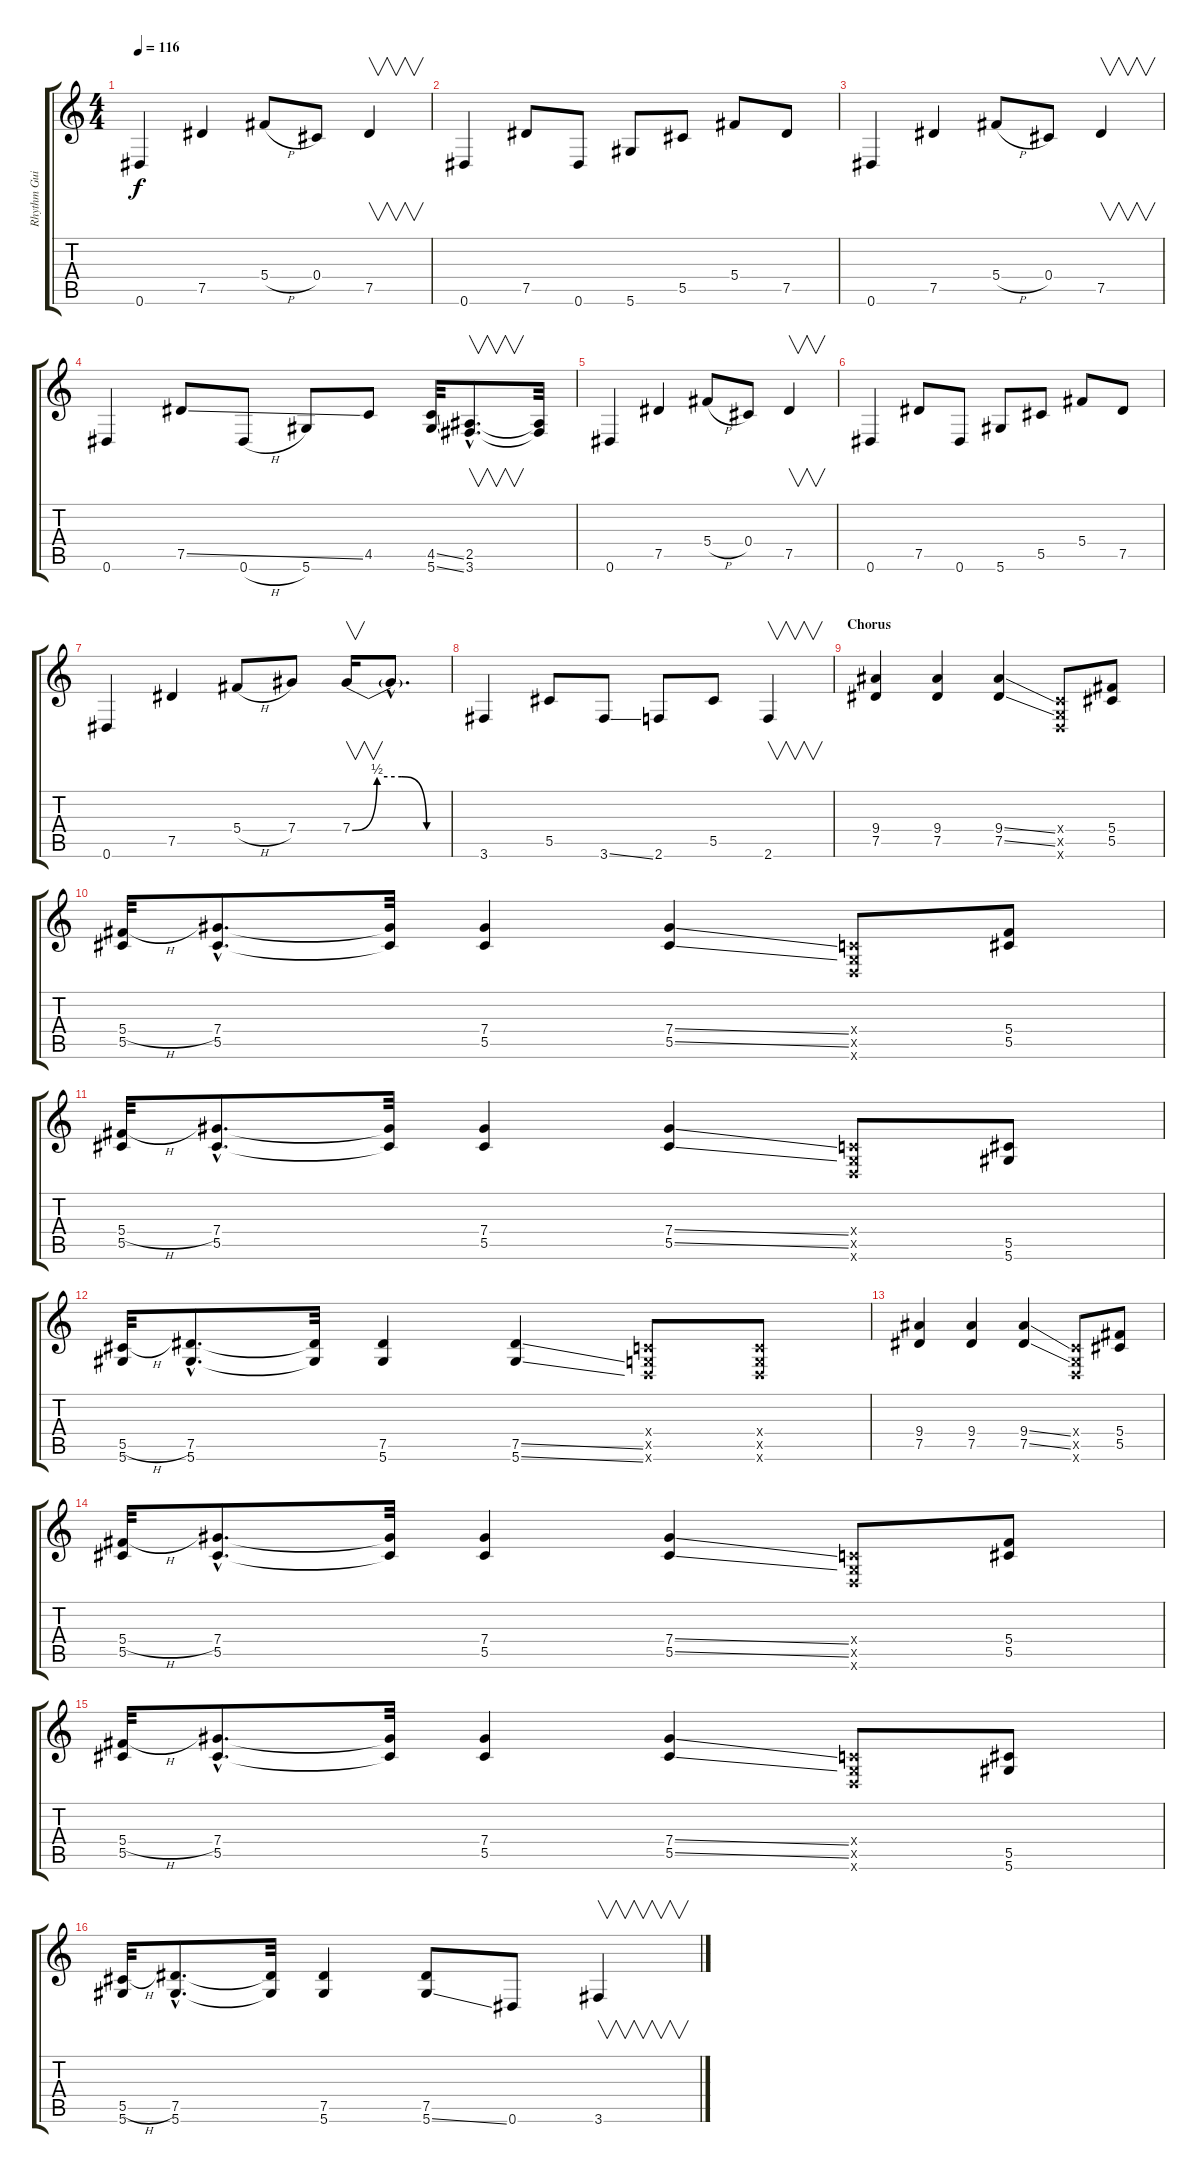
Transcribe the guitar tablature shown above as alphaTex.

\track ("Rhythm Guitar" "Rhythm Gui") {instrument electricguitarclean}
\staff {score tabs}
\tuning (Eb4 Bb3 Gb3 Db3 Ab2 Eb2) {hide}
\ts (4 4)
\tempo 116
\clef g2
\ks c
0.6.4{dy f} 7.5.4 5.4{h}.8 0.4.8 7.5.4{v} |
0.6.4 7.5.8 0.6.8 5.6.8 5.5.8 5.4.8 7.5.8 |
0.6.4 7.5.4 5.4{h}.8 0.4.8 7.5.4{v} |
0.6.4 7.5{ss}.8 0.6{h}.8 5.6.8 4.5.8 (4.5{ss} 5.6{ss}).32 (2.5{hac} 3.6{hac}).8{v d} (2.5{t} 3.6{t}).32 |
0.6.4 7.5.4 5.4{h}.8 0.4.8 7.5.4{v} |
0.6.4 7.5.8 0.6.8 5.6.8 5.5.8 5.4.8 7.5.8 |
0.6.4 7.5.4 5.4{h}.8 7.4.8 7.4{be (custom 0 0 15 2 30 2 45 0 60 0)}.16{v} 7.4{hac t}.8{d} |
3.6.4 5.5.8 3.6{ss}.8 2.6.8 5.5.8 2.6.4{v} |
\section ("" "Chorus")
(9.4 7.5).4 (9.4 7.5).4 (9.4{ss} 7.5{ss}).4 (-1.4{x} -1.5{x} -1.6{x}).8 (5.4 5.5).8 |
(5.4{h} 5.5).32 (7.4{hac} 5.5{hac}).8{d} (7.4{t} 5.5{t}).32 (7.4 5.5).4 (7.4{ss} 5.5{ss}).4 (-1.4{x} -1.5{x} -1.6{x}).8 (5.4 5.5).8 |
(5.4{h} 5.5).32 (7.4{hac} 5.5{hac}).8{d} (7.4{t} 5.5{t}).32 (7.4 5.5).4 (7.4{ss} 5.5{ss}).4 (-1.4{x} -1.5{x} -1.6{x}).8 (5.5 5.6).8 |
(5.5{h} 5.6).32 (7.5{hac} 5.6{hac}).8{d} (7.5{t} 5.6{t}).32 (7.5 5.6).4 (7.5{ss} 5.6{ss}).4 (-1.4{x} -1.5{x} -1.6{x}).8 (-1.4{x} -1.5{x} -1.6{x}).8 |
(9.4 7.5).4 (9.4 7.5).4 (9.4{ss} 7.5{ss}).4 (-1.4{x} -1.5{x} -1.6{x}).8 (5.4 5.5).8 |
(5.4{h} 5.5).32 (7.4{hac} 5.5{hac}).8{d} (7.4{t} 5.5{t}).32 (7.4 5.5).4 (7.4{ss} 5.5{ss}).4 (-1.4{x} -1.5{x} -1.6{x}).8 (5.4 5.5).8 |
(5.4{h} 5.5).32 (7.4{hac} 5.5{hac}).8{d} (7.4{t} 5.5{t}).32 (7.4 5.5).4 (7.4{ss} 5.5{ss}).4 (-1.4{x} -1.5{x} -1.6{x}).8 (5.5 5.6).8 |
(5.5{h} 5.6).32 (7.5{hac} 5.6{hac}).8{d} (7.5{t} 5.6{t}).32 (7.5 5.6).4 (7.5{ss} 5.6{ss}).8 0.6.8 3.6.4{v}
